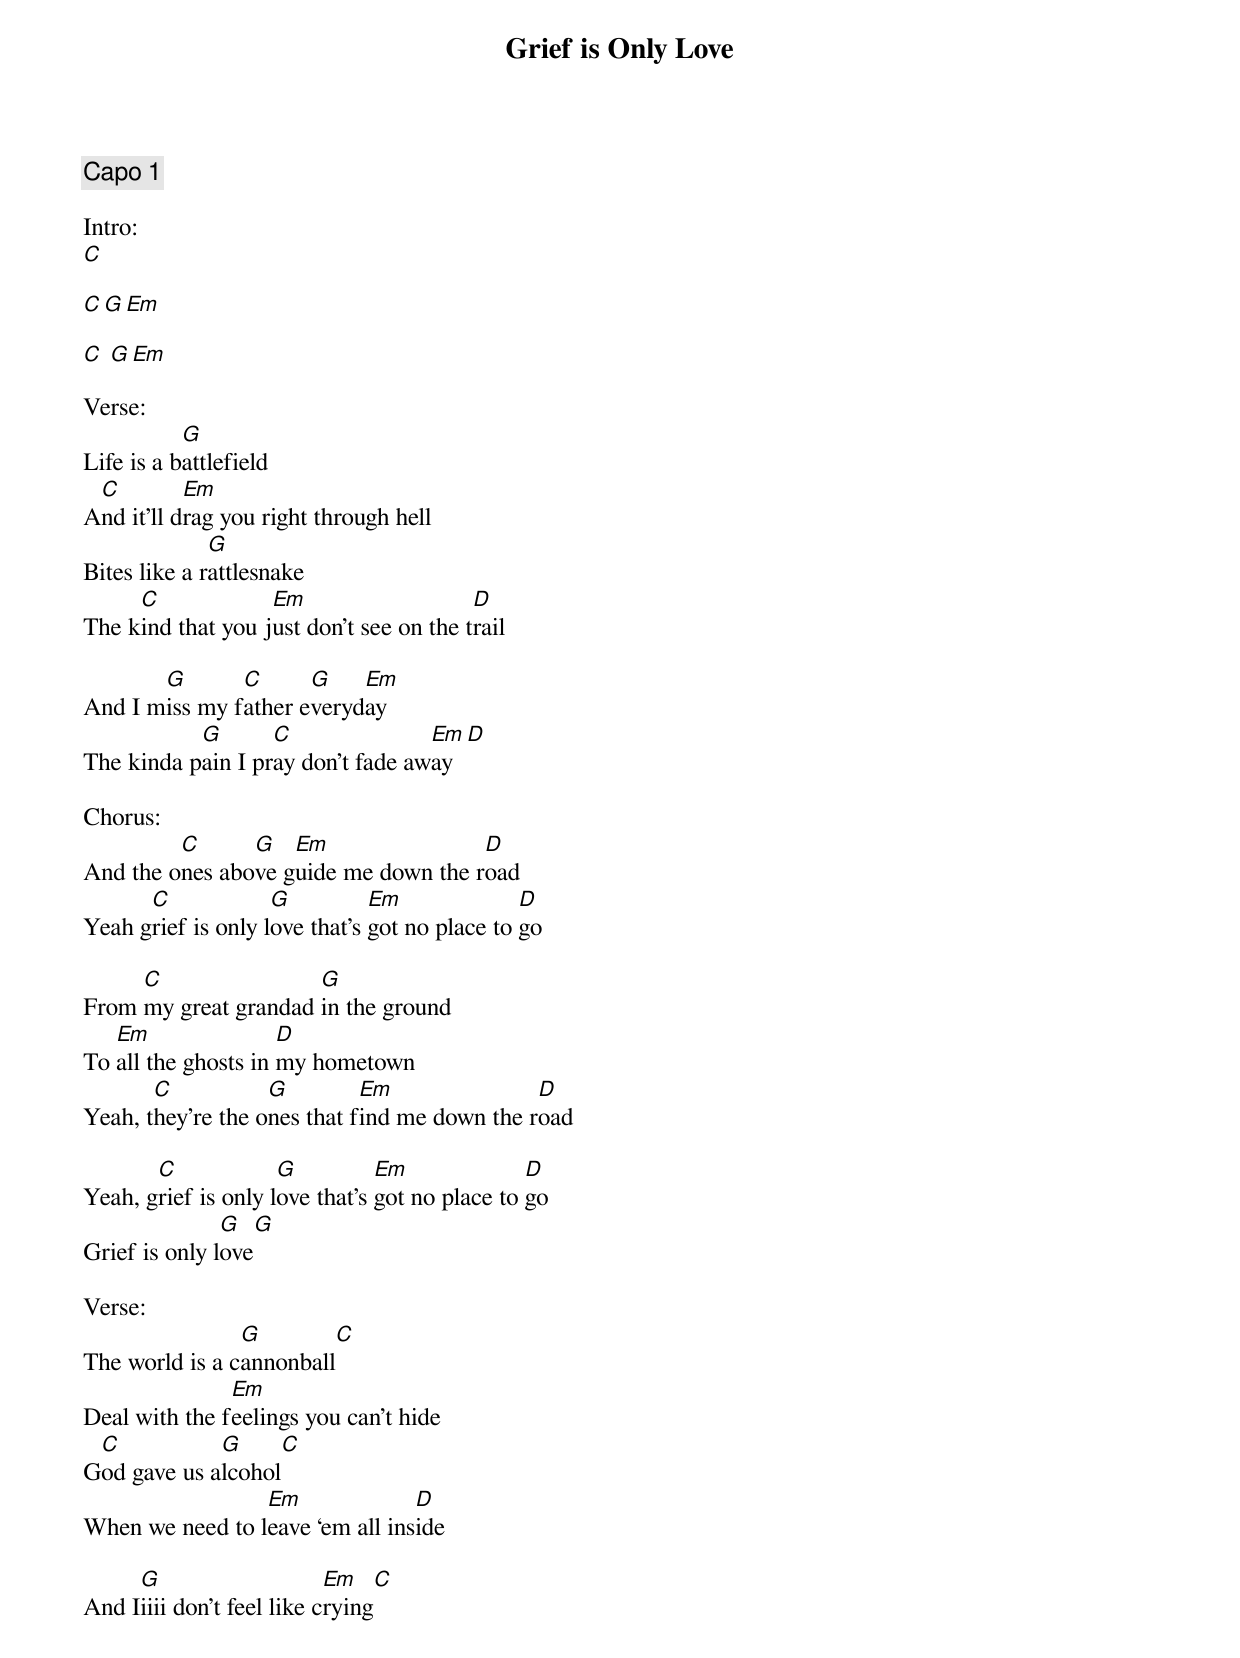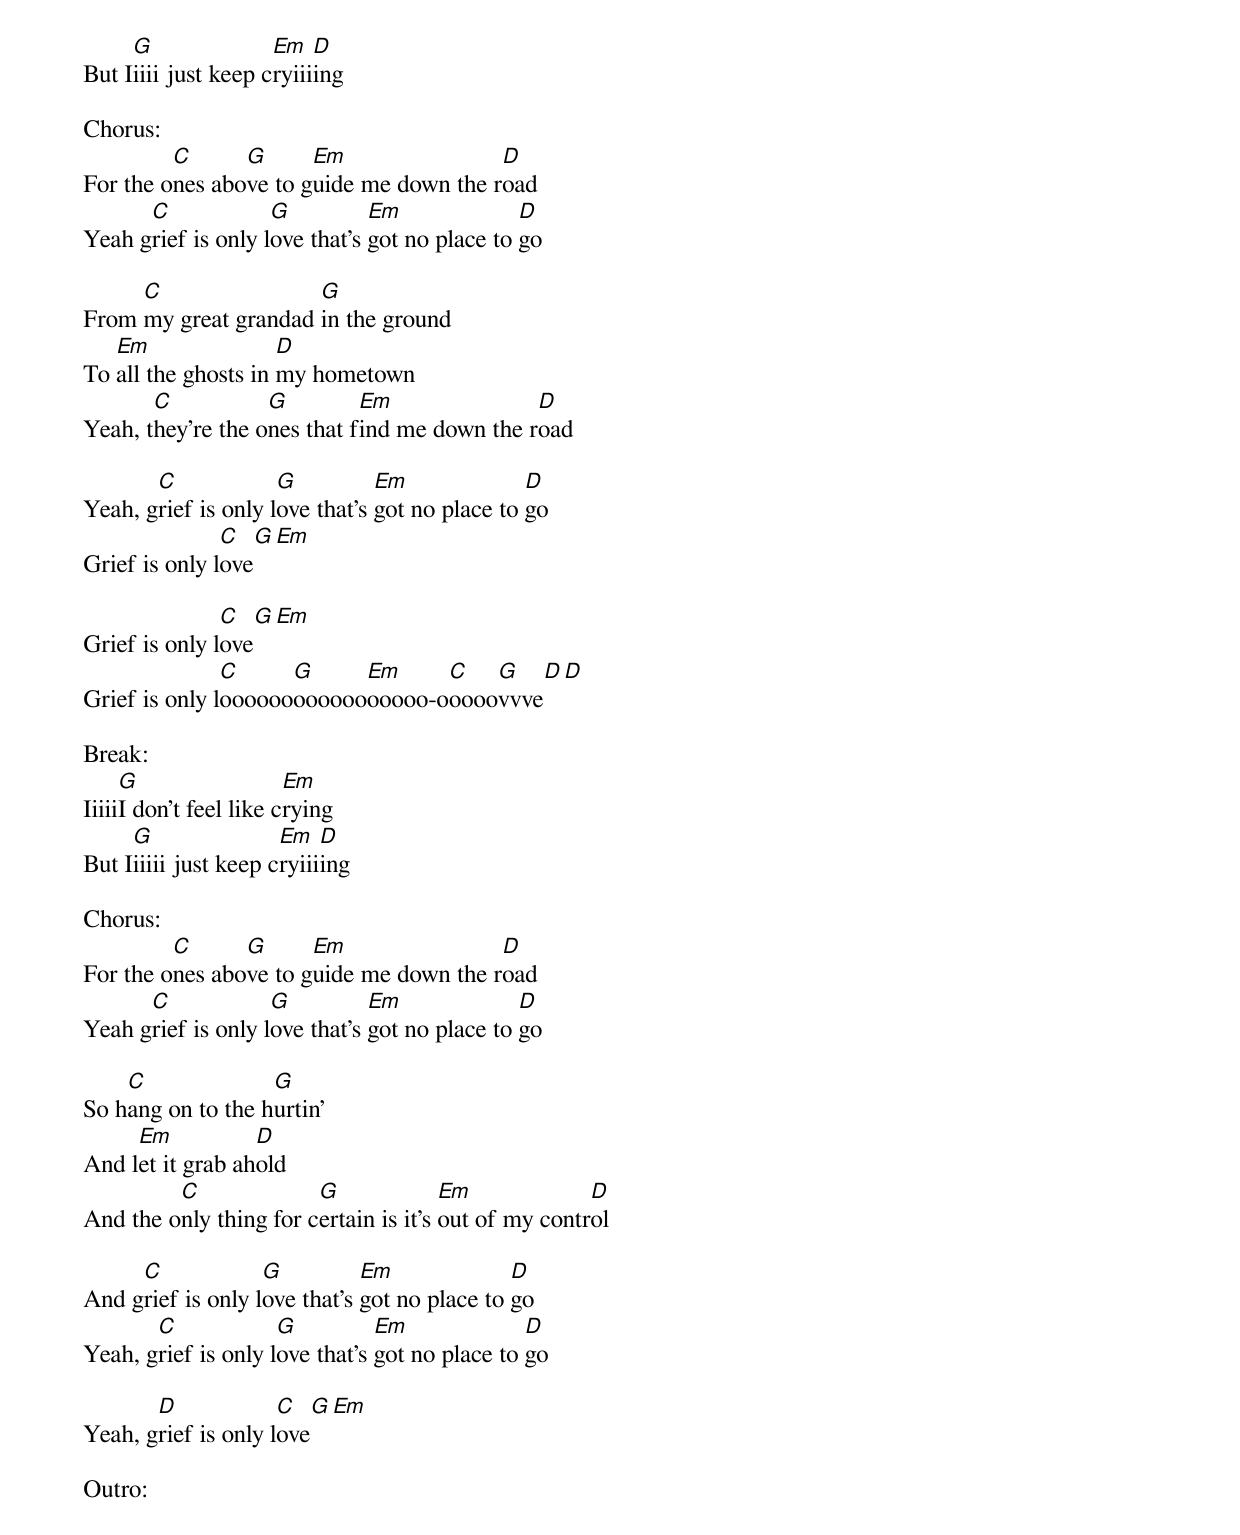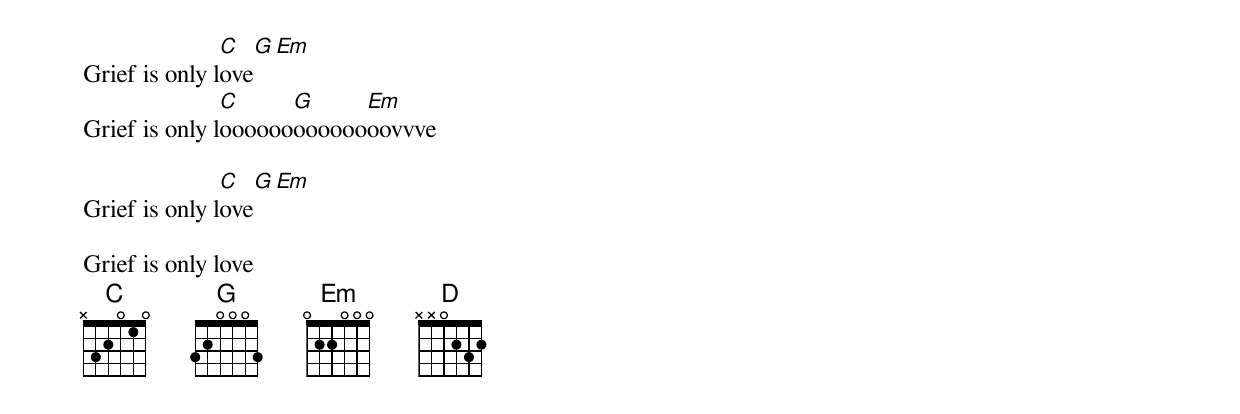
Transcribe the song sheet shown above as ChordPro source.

{title:Grief is Only Love}
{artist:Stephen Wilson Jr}
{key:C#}
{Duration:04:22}
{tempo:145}

{c: Capo 1}

Intro:
[C]

[C][G][Em]

[C] [G][Em]

Verse:
Life is a b[G]attlefield
A[C]nd it’ll d[Em]rag you right through hell
Bites like a r[G]attlesnake
The k[C]ind that you j[Em]ust don’t see on the t[D]rail

And I m[G]iss my f[C]ather e[G]veryd[Em]ay
The kinda p[G]ain I pr[C]ay don’t fade aw[Em]ay[D]

Chorus:
And the o[C]nes abo[G]ve g[Em]uide me down the r[D]oad
Yeah g[C]rief is only l[G]ove that's [Em]got no place to [D]go

From [C]my great grandad [G]in the ground
To [Em]all the ghosts in [D]my hometown
Yeah, t[C]hey’re the o[G]nes that f[Em]ind me down the r[D]oad

Yeah, g[C]rief is only l[G]ove that's [Em]got no place to [D]go
Grief is only l[G]ove[G]

Verse:
The world is a c[G]annonball[C]
Deal with the f[Em]eelings you can’t hide
G[C]od gave us a[G]lcohol[C]
When we need to l[Em]eave ‘em all ins[D]ide

And I[G]iiii don’t feel like c[Em]rying[C]
But I[G]iiii just keep c[Em]ryiii[D]ing

Chorus:
For the o[C]nes abo[G]ve to g[Em]uide me down the r[D]oad
Yeah g[C]rief is only l[G]ove that's [Em]got no place to [D]go

From [C]my great grandad [G]in the ground
To [Em]all the ghosts in [D]my hometown
Yeah, t[C]hey’re the o[G]nes that f[Em]ind me down the r[D]oad

Yeah, g[C]rief is only l[G]ove that's [Em]got no place to [D]go
Grief is only l[C]ove[G][Em]

Grief is only l[C]ove[G][Em]
Grief is only l[C]oooooo[G]oooooo[Em]ooooo-o[C]oooo[G]vvve[D][D]

Break:
Iiiii[G]I don’t feel like c[Em]rying
But I[G]iiiii just keep c[Em]ryiii[D]ing

Chorus:
For the o[C]nes abo[G]ve to g[Em]uide me down the r[D]oad
Yeah g[C]rief is only l[G]ove that's [Em]got no place to [D]go

So h[C]ang on to the h[G]urtin'
And l[Em]et it grab ah[D]old
And the o[C]nly thing for c[G]ertain is it's [Em]out of my contr[D]ol

And g[C]rief is only l[G]ove that's [Em]got no place to [D]go
Yeah, g[C]rief is only l[G]ove that's [Em]got no place to [D]go

Yeah, g[D]rief is only l[C]ove[G][Em]

Outro:
Grief is only l[C]ove[G][Em]
Grief is only l[C]oooooo[G]oooooo[Em]oovvve

Grief is only l[C]ove[G][Em]

Grief is only love
